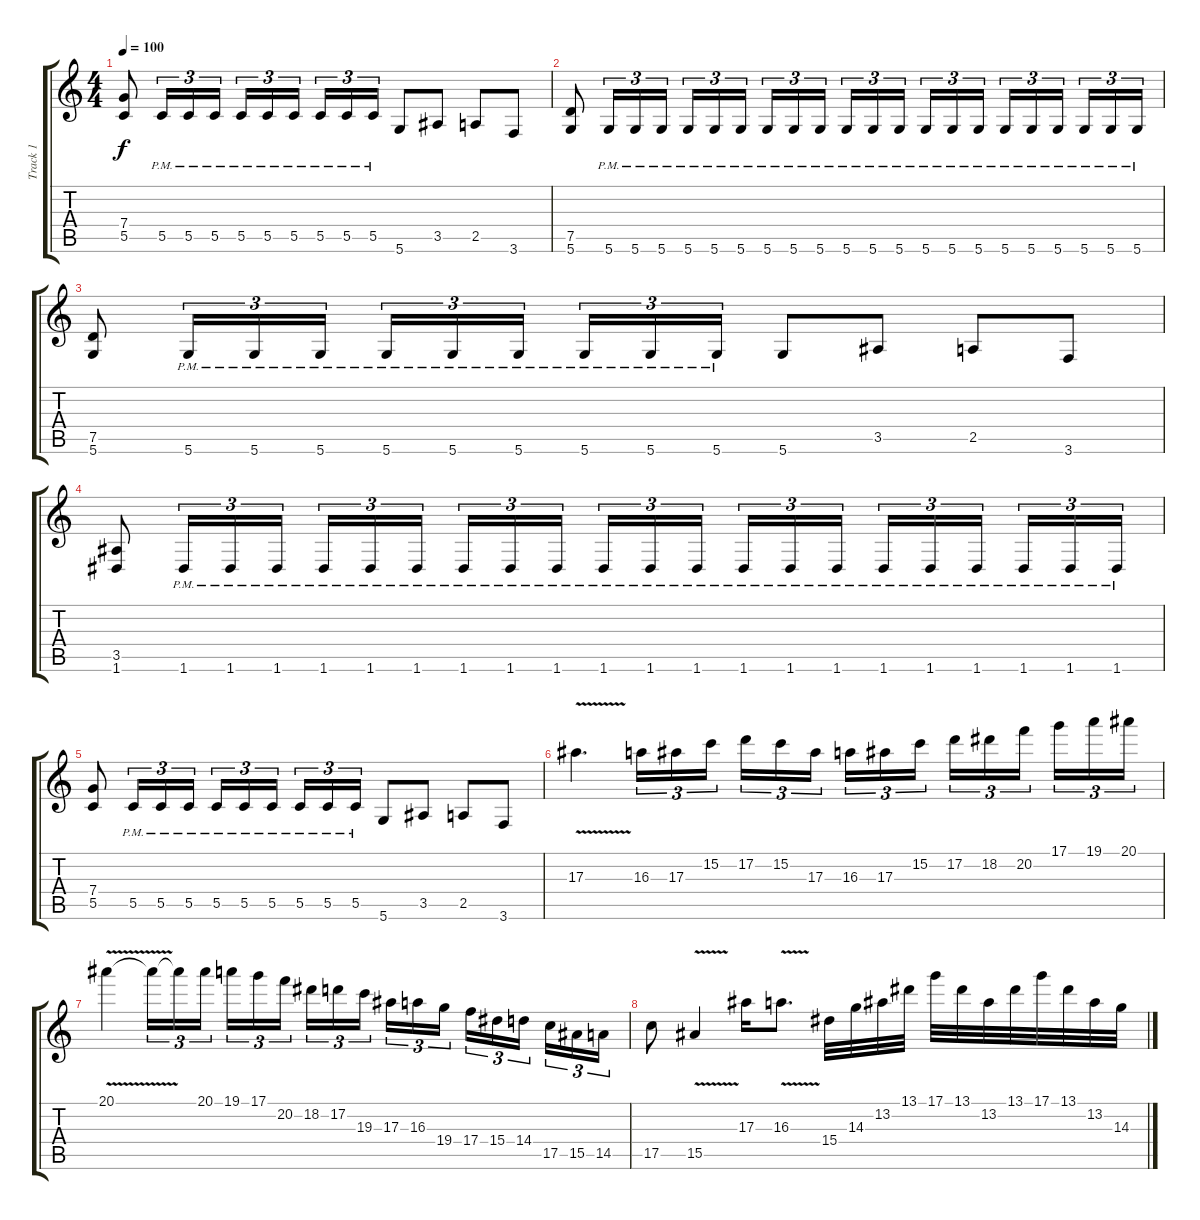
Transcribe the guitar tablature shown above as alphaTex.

\track ("Track 1" "Track 1") {instrument distortionguitar}
\staff {score tabs}
\tuning (D4 A3 F3 C3 G2 D2) {hide}
\ts (4 4)
\tempo 100
\clef g2
\ks c
(7.4 5.5).8{dy f} 5.5{pm}.16{tu (3 2)} 5.5{pm}.16{tu (3 2)} 5.5{pm}.16{tu (3 2)} 5.5{pm}.16{tu (3 2)} 5.5{pm}.16{tu (3 2)} 5.5{pm}.16{tu (3 2) beam splitsecondary} 5.5{pm}.16{tu (3 2)} 5.5{pm}.16{tu (3 2)} 5.5{pm}.16{tu (3 2)} 5.6.8 3.5.8 2.5.8 3.6.8 |
(7.5 5.6).8 5.6{pm}.16{tu (3 2)} 5.6{pm}.16{tu (3 2)} 5.6{pm}.16{tu (3 2)} 5.6{pm}.16{tu (3 2)} 5.6{pm}.16{tu (3 2)} 5.6{pm}.16{tu (3 2) beam splitsecondary} 5.6{pm}.16{tu (3 2)} 5.6{pm}.16{tu (3 2)} 5.6{pm}.16{tu (3 2)} 5.6{pm}.16{tu (3 2)} 5.6{pm}.16{tu (3 2)} 5.6{pm}.16{tu (3 2) beam splitsecondary} 5.6{pm}.16{tu (3 2)} 5.6{pm}.16{tu (3 2)} 5.6{pm}.16{tu (3 2)} 5.6{pm}.16{tu (3 2)} 5.6{pm}.16{tu (3 2)} 5.6{pm}.16{tu (3 2) beam splitsecondary} 5.6{pm}.16{tu (3 2)} 5.6{pm}.16{tu (3 2)} 5.6{pm}.16{tu (3 2)} |
(7.5 5.6).8 5.6{pm}.16{tu (3 2)} 5.6{pm}.16{tu (3 2)} 5.6{pm}.16{tu (3 2)} 5.6{pm}.16{tu (3 2)} 5.6{pm}.16{tu (3 2)} 5.6{pm}.16{tu (3 2) beam splitsecondary} 5.6{pm}.16{tu (3 2)} 5.6{pm}.16{tu (3 2)} 5.6{pm}.16{tu (3 2)} 5.6.8 3.5.8 2.5.8 3.6.8 |
(3.5 1.6).8 1.6{pm}.16{tu (3 2)} 1.6{pm}.16{tu (3 2)} 1.6{pm}.16{tu (3 2)} 1.6{pm}.16{tu (3 2)} 1.6{pm}.16{tu (3 2)} 1.6{pm}.16{tu (3 2) beam splitsecondary} 1.6{pm}.16{tu (3 2)} 1.6{pm}.16{tu (3 2)} 1.6{pm}.16{tu (3 2)} 1.6{pm}.16{tu (3 2)} 1.6{pm}.16{tu (3 2)} 1.6{pm}.16{tu (3 2) beam splitsecondary} 1.6{pm}.16{tu (3 2)} 1.6{pm}.16{tu (3 2)} 1.6{pm}.16{tu (3 2)} 1.6{pm}.16{tu (3 2)} 1.6{pm}.16{tu (3 2)} 1.6{pm}.16{tu (3 2) beam splitsecondary} 1.6{pm}.16{tu (3 2)} 1.6{pm}.16{tu (3 2)} 1.6{pm}.16{tu (3 2)} |
(7.4 5.5).8 5.5{pm}.16{tu (3 2)} 5.5{pm}.16{tu (3 2)} 5.5{pm}.16{tu (3 2)} 5.5{pm}.16{tu (3 2)} 5.5{pm}.16{tu (3 2)} 5.5{pm}.16{tu (3 2) beam splitsecondary} 5.5{pm}.16{tu (3 2)} 5.5{pm}.16{tu (3 2)} 5.5{pm}.16{tu (3 2)} 5.6.8 3.5.8 2.5.8 3.6.8 |
17.3{v}.4{d} 16.3.16{tu (3 2)} 17.3.16{tu (3 2)} 15.2.16{tu (3 2)} 17.2.16{tu (3 2)} 15.2.16{tu (3 2)} 17.3.16{tu (3 2) beam splitsecondary} 16.3.16{tu (3 2)} 17.3.16{tu (3 2)} 15.2.16{tu (3 2)} 17.2.16{tu (3 2)} 18.2.16{tu (3 2)} 20.2.16{tu (3 2) beam splitsecondary} 17.1.16{tu (3 2)} 19.1.16{tu (3 2)} 20.1.16{tu (3 2)} |
20.1{v}.4 20.1{t}.16{tu (3 2)} 20.1{t}.16{tu (3 2)} 20.1.16{tu (3 2) beam splitsecondary} 19.1.16{tu (3 2)} 17.1.16{tu (3 2)} 20.2.16{tu (3 2)} 18.2.16{tu (3 2)} 17.2.16{tu (3 2)} 19.3.16{tu (3 2) beam splitsecondary} 17.3.16{tu (3 2)} 16.3.16{tu (3 2)} 19.4.16{tu (3 2)} 17.4.16{tu (3 2)} 15.4.16{tu (3 2)} 14.4.16{tu (3 2) beam splitsecondary} 17.5.16{tu (3 2)} 15.5.16{tu (3 2)} 14.5.16{tu (3 2)} |
17.5.8 15.5{v}.4 17.3.16 16.3{v}.8{d} 15.4.32 14.3.32 13.2.32 13.1.32 17.1.32 13.1.32 13.2.32 13.1.32 17.1.32 13.1.32 13.2.32 14.3.32
